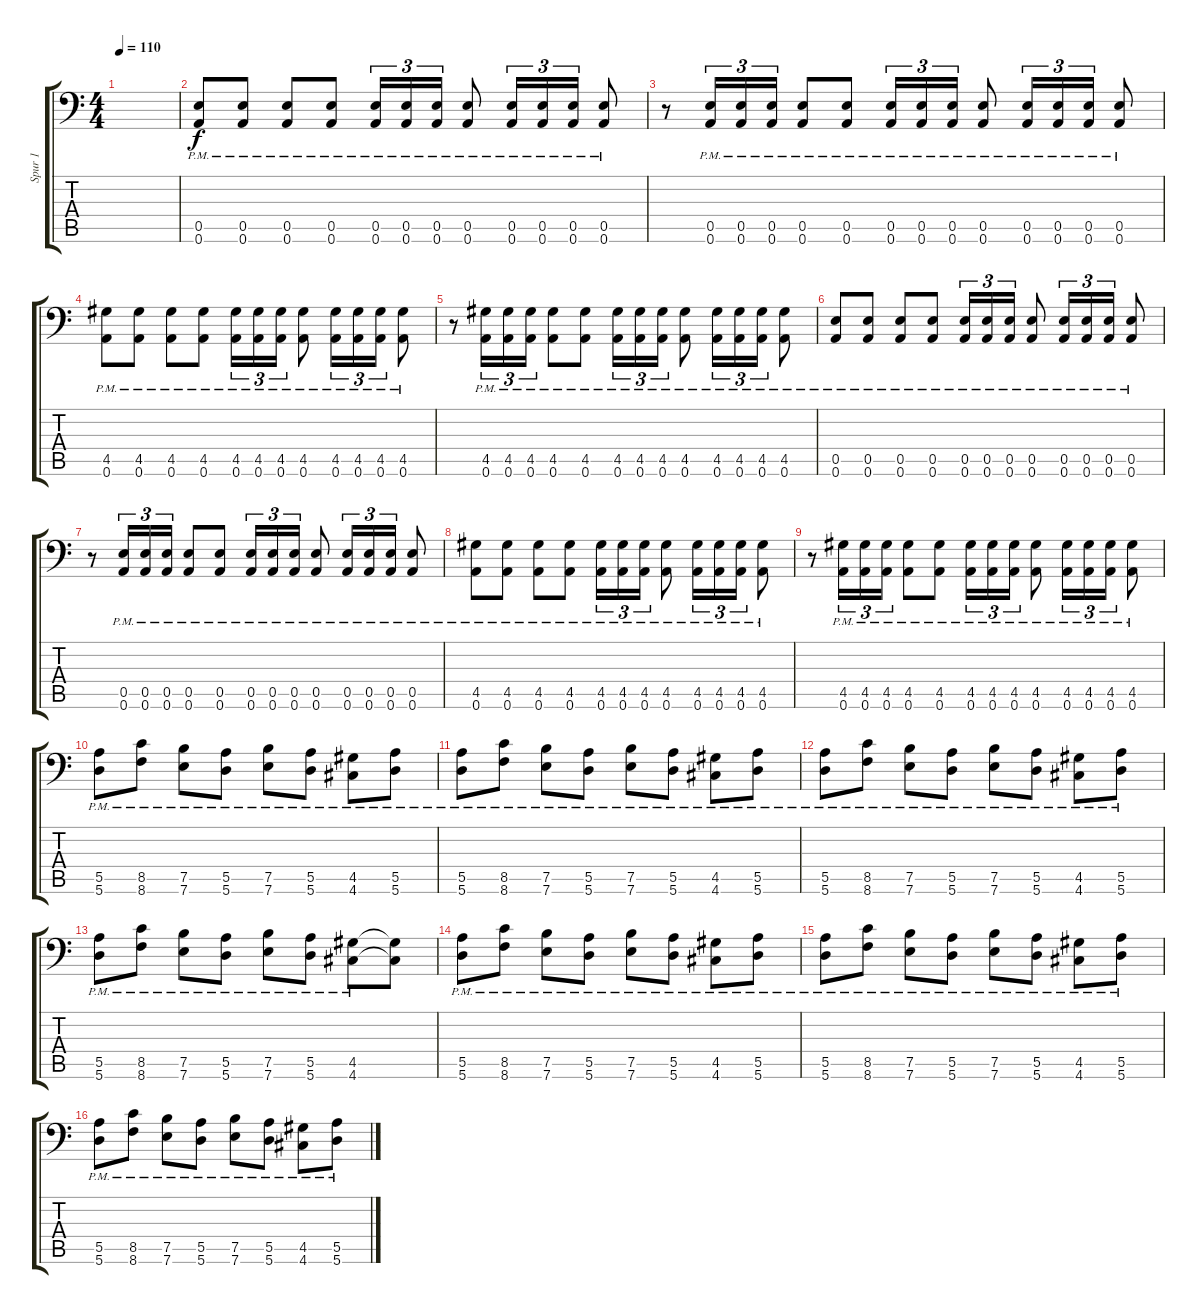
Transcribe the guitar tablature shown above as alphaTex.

\track ("Spur 1" "Spur 1") {instrument distortionguitar}
\staff {score tabs}
\tuning (B3 Gb3 D3 A2 E2 A1) {hide}
\ts (4 4)
\tempo 110
\clef f4
\ks c
|
(0.5{pm} 0.6{pm}).8 (0.5{pm} 0.6{pm}).8 (0.5{pm} 0.6{pm}).8 (0.5{pm} 0.6{pm}).8 (0.5{pm} 0.6{pm}).16{tu (3 2)} (0.5{pm} 0.6{pm}).16{tu (3 2)} (0.5{pm} 0.6{pm}).16{tu (3 2)} (0.5{pm} 0.6{pm}).8 (0.5{pm} 0.6{pm}).16{tu (3 2)} (0.5{pm} 0.6{pm}).16{tu (3 2)} (0.5{pm} 0.6{pm}).16{tu (3 2)} (0.5{pm} 0.6{pm}).8 |
r.8 (0.5{pm} 0.6{pm}).16{tu (3 2)} (0.5{pm} 0.6{pm}).16{tu (3 2)} (0.5{pm} 0.6{pm}).16{tu (3 2)} (0.5{pm} 0.6{pm}).8 (0.5{pm} 0.6{pm}).8 (0.5{pm} 0.6{pm}).16{tu (3 2)} (0.5{pm} 0.6{pm}).16{tu (3 2)} (0.5{pm} 0.6{pm}).16{tu (3 2)} (0.5{pm} 0.6{pm}).8 (0.5{pm} 0.6{pm}).16{tu (3 2)} (0.5{pm} 0.6{pm}).16{tu (3 2)} (0.5{pm} 0.6{pm}).16{tu (3 2)} (0.5{pm} 0.6{pm}).8 |
(4.5{pm} 0.6{pm}).8 (4.5{pm} 0.6{pm}).8 (4.5{pm} 0.6{pm}).8 (4.5{pm} 0.6{pm}).8 (4.5{pm} 0.6{pm}).16{tu (3 2)} (4.5{pm} 0.6{pm}).16{tu (3 2)} (4.5{pm} 0.6{pm}).16{tu (3 2)} (4.5{pm} 0.6{pm}).8 (4.5{pm} 0.6{pm}).16{tu (3 2)} (4.5{pm} 0.6{pm}).16{tu (3 2)} (4.5{pm} 0.6{pm}).16{tu (3 2)} (4.5{pm} 0.6{pm}).8 |
r.8 (4.5{pm} 0.6{pm}).16{tu (3 2)} (4.5{pm} 0.6{pm}).16{tu (3 2)} (4.5{pm} 0.6{pm}).16{tu (3 2)} (4.5{pm} 0.6{pm}).8 (4.5{pm} 0.6{pm}).8 (4.5{pm} 0.6{pm}).16{tu (3 2)} (4.5{pm} 0.6{pm}).16{tu (3 2)} (4.5{pm} 0.6{pm}).16{tu (3 2)} (4.5{pm} 0.6{pm}).8 (4.5{pm} 0.6{pm}).16{tu (3 2)} (4.5{pm} 0.6{pm}).16{tu (3 2)} (4.5{pm} 0.6{pm}).16{tu (3 2)} (4.5{pm} 0.6{pm}).8 |
(0.5{pm} 0.6{pm}).8 (0.5{pm} 0.6{pm}).8 (0.5{pm} 0.6{pm}).8 (0.5{pm} 0.6{pm}).8 (0.5{pm} 0.6{pm}).16{tu (3 2)} (0.5{pm} 0.6{pm}).16{tu (3 2)} (0.5{pm} 0.6{pm}).16{tu (3 2)} (0.5{pm} 0.6{pm}).8 (0.5{pm} 0.6{pm}).16{tu (3 2)} (0.5{pm} 0.6{pm}).16{tu (3 2)} (0.5{pm} 0.6{pm}).16{tu (3 2)} (0.5{pm} 0.6{pm}).8 |
r.8 (0.5{pm} 0.6{pm}).16{tu (3 2)} (0.5{pm} 0.6{pm}).16{tu (3 2)} (0.5{pm} 0.6{pm}).16{tu (3 2)} (0.5{pm} 0.6{pm}).8 (0.5{pm} 0.6{pm}).8 (0.5{pm} 0.6{pm}).16{tu (3 2)} (0.5{pm} 0.6{pm}).16{tu (3 2)} (0.5{pm} 0.6{pm}).16{tu (3 2)} (0.5{pm} 0.6{pm}).8 (0.5{pm} 0.6{pm}).16{tu (3 2)} (0.5{pm} 0.6{pm}).16{tu (3 2)} (0.5{pm} 0.6{pm}).16{tu (3 2)} (0.5{pm} 0.6{pm}).8 |
(4.5{pm} 0.6{pm}).8 (4.5{pm} 0.6{pm}).8 (4.5{pm} 0.6{pm}).8 (4.5{pm} 0.6{pm}).8 (4.5{pm} 0.6{pm}).16{tu (3 2)} (4.5{pm} 0.6{pm}).16{tu (3 2)} (4.5{pm} 0.6{pm}).16{tu (3 2)} (4.5{pm} 0.6{pm}).8 (4.5{pm} 0.6{pm}).16{tu (3 2)} (4.5{pm} 0.6{pm}).16{tu (3 2)} (4.5{pm} 0.6{pm}).16{tu (3 2)} (4.5{pm} 0.6{pm}).8 |
r.8 (4.5{pm} 0.6{pm}).16{tu (3 2)} (4.5{pm} 0.6{pm}).16{tu (3 2)} (4.5{pm} 0.6{pm}).16{tu (3 2)} (4.5{pm} 0.6{pm}).8 (4.5{pm} 0.6{pm}).8 (4.5{pm} 0.6{pm}).16{tu (3 2)} (4.5{pm} 0.6{pm}).16{tu (3 2)} (4.5{pm} 0.6{pm}).16{tu (3 2)} (4.5{pm} 0.6{pm}).8 (4.5{pm} 0.6{pm}).16{tu (3 2)} (4.5{pm} 0.6{pm}).16{tu (3 2)} (4.5{pm} 0.6{pm}).16{tu (3 2)} (4.5{pm} 0.6{pm}).8 |
(5.5{pm} 5.6{pm}).8 (8.5{pm} 8.6{pm}).8 (7.5{pm} 7.6{pm}).8 (5.5{pm} 5.6{pm}).8 (7.5{pm} 7.6{pm}).8 (5.5{pm} 5.6{pm}).8 (4.5{pm} 4.6{pm}).8 (5.5{pm} 5.6{pm}).8 |
(5.5{pm} 5.6{pm}).8 (8.5{pm} 8.6{pm}).8 (7.5{pm} 7.6{pm}).8 (5.5{pm} 5.6{pm}).8 (7.5{pm} 7.6{pm}).8 (5.5{pm} 5.6{pm}).8 (4.5{pm} 4.6{pm}).8 (5.5{pm} 5.6{pm}).8 |
(5.5{pm} 5.6{pm}).8 (8.5{pm} 8.6{pm}).8 (7.5{pm} 7.6{pm}).8 (5.5{pm} 5.6{pm}).8 (7.5{pm} 7.6{pm}).8 (5.5{pm} 5.6{pm}).8 (4.5{pm} 4.6{pm}).8 (5.5{pm} 5.6{pm}).8 |
(5.5{pm} 5.6{pm}).8 (8.5{pm} 8.6{pm}).8 (7.5{pm} 7.6{pm}).8 (5.5{pm} 5.6{pm}).8 (7.5{pm} 7.6{pm}).8 (5.5{pm} 5.6{pm}).8 (4.5{pm} 4.6{pm}).8 (4.5{t} 4.6{t}).8 |
(5.5{pm} 5.6{pm}).8 (8.5{pm} 8.6{pm}).8 (7.5{pm} 7.6{pm}).8 (5.5{pm} 5.6{pm}).8 (7.5{pm} 7.6{pm}).8 (5.5{pm} 5.6{pm}).8 (4.5{pm} 4.6{pm}).8 (5.5{pm} 5.6{pm}).8 |
(5.5{pm} 5.6{pm}).8 (8.5{pm} 8.6{pm}).8 (7.5{pm} 7.6{pm}).8 (5.5{pm} 5.6{pm}).8 (7.5{pm} 7.6{pm}).8 (5.5{pm} 5.6{pm}).8 (4.5{pm} 4.6{pm}).8 (5.5{pm} 5.6{pm}).8 |
(5.5{pm} 5.6{pm}).8 (8.5{pm} 8.6{pm}).8 (7.5{pm} 7.6{pm}).8 (5.5{pm} 5.6{pm}).8 (7.5{pm} 7.6{pm}).8 (5.5{pm} 5.6{pm}).8 (4.5{pm} 4.6{pm}).8 (5.5{pm} 5.6{pm}).8
